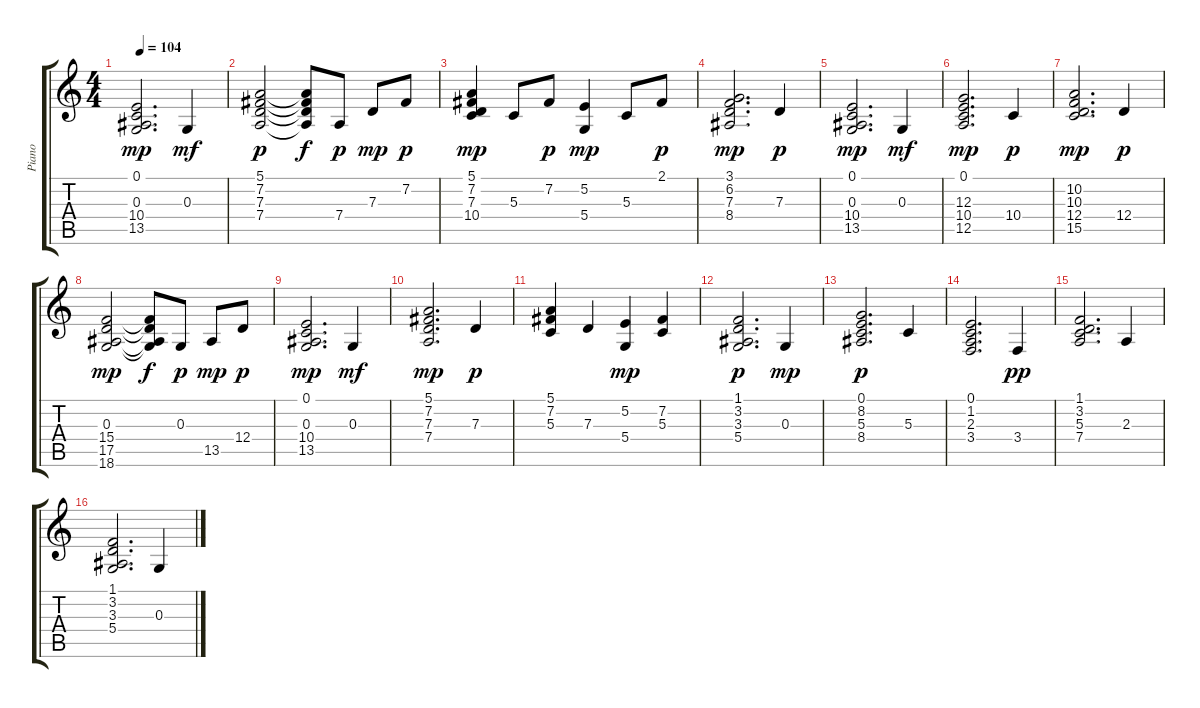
\track ("Piano" "Piano") {instrument electricpiano1}
\staff {score tabs}
\tuning (E4 B3 G3 D3 A2 E2) {hide}
\ts (4 4)
\tempo 104
\clef g2
\ks c
(0.1 0.3 10.4 13.5).2{d dy mp} 0.3.4{dy mf} |
(5.1 7.2 7.3 7.4).2{dy p} (5.1{t} 7.2{t} 7.3{t} 7.4{t}).8{dy f} 7.4.8{dy p} 7.3.8{dy mp} 7.2.8{dy p} |
(5.1 7.2 7.3 10.4).4{dy mp} 5.3.8 7.2.8{dy p} (5.2 5.4).4{dy mp} 5.3.8 2.1.8{dy p} |
(3.1 6.2 7.3 8.4).2{d dy mp} 7.3.4{dy p} |
(0.1 0.3 10.4 13.5).2{d dy mp} 0.3.4{dy mf} |
(0.1 12.3 10.4 12.5).2{d dy mp} 10.4.4{dy p} |
(10.2 10.3 12.4 15.5).2{d dy mp} 12.4.4{dy p} |
(0.3 15.4 17.5 18.6).2{dy mp} (0.3{t} 15.4{t} 17.5{t} 18.6{t}).8{dy f} 0.3.8{dy p} 13.5.8{dy mp} 12.4.8{dy p} |
(0.1 0.3 10.4 13.5).2{d dy mp} 0.3.4{dy mf} |
(5.1 7.2 7.3 7.4).2{d dy mp} 7.3.4{dy p} |
(5.1 7.2 5.3).4 7.3.4 (5.2 5.4).4{dy mp} (7.2 5.3).4 |
(1.1 3.2 3.3 5.4).2{d dy p volume 12} 0.3.4{dy mp volume 10} |
(0.1 8.2 5.3 8.4).2{d dy p volume 10} 5.3.4{volume 9} |
(0.1 1.2 2.3 3.4).2{d volume 8} 3.4.4{dy pp volume 7} |
(1.1 3.2 5.3 7.4).2{d volume 7} 2.3.4{volume 6} |
(1.1 3.2 3.3 5.4).2{d volume 5} 0.3.4{volume 4}
